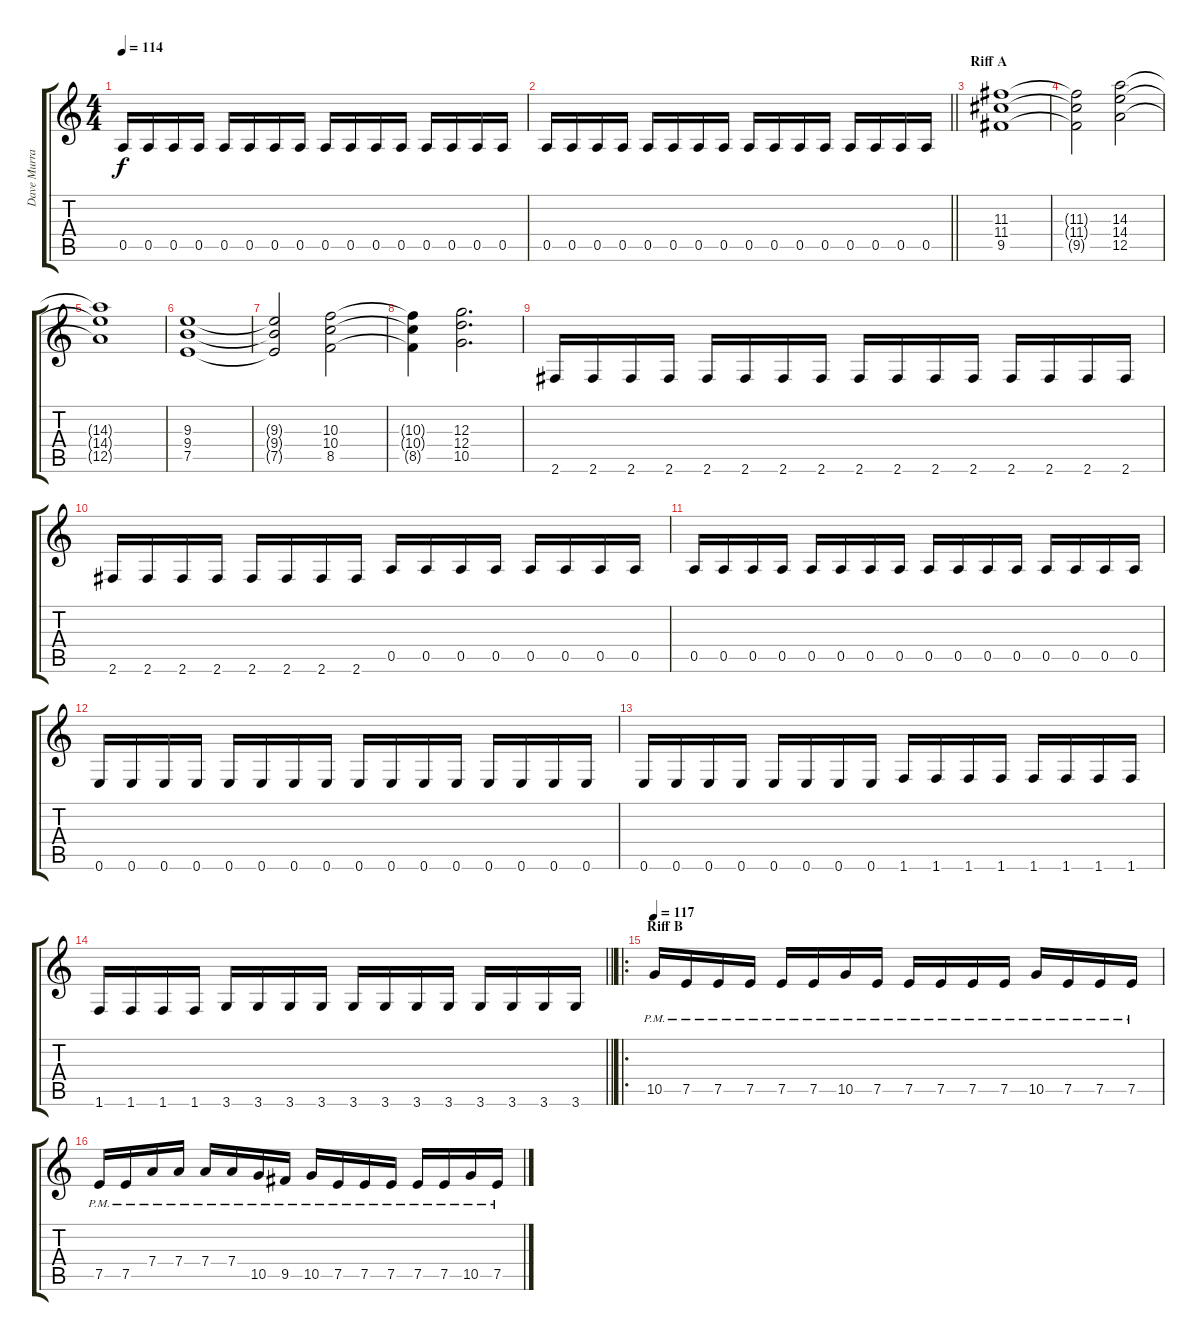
\track ("Dave Murray" "Dave Murra") {instrument distortionguitar}
\staff {score tabs}
\tuning (E4 B3 G3 D3 A2 E2) {hide}
\ts (4 4)
\tempo 114
\clef g2
\ks c
0.5.16{dy f} 0.5.16 0.5.16 0.5.16 0.5.16 0.5.16 0.5.16 0.5.16 0.5.16 0.5.16 0.5.16 0.5.16 0.5.16 0.5.16 0.5.16 0.5.16 |
\barLineRight lightlight
0.5.16 0.5.16 0.5.16 0.5.16 0.5.16 0.5.16 0.5.16 0.5.16 0.5.16 0.5.16 0.5.16 0.5.16 0.5.16 0.5.16 0.5.16 0.5.16 |
\section ("" "Riff A")
(11.3 11.4 9.5).1 |
(11.3{t} 11.4{t} 9.5{t}).2 (14.3 14.4 12.5).2 |
(14.3{t} 14.4{t} 12.5{t}).1 |
(9.3 9.4 7.5).1 |
(9.3{t} 9.4{t} 7.5{t}).2 (10.3 10.4 8.5).2 |
(10.3{t} 10.4{t} 8.5{t}).4 (12.3 12.4 10.5).2{d} |
2.6.16 2.6.16 2.6.16 2.6.16 2.6.16 2.6.16 2.6.16 2.6.16 2.6.16 2.6.16 2.6.16 2.6.16 2.6.16 2.6.16 2.6.16 2.6.16 |
2.6.16 2.6.16 2.6.16 2.6.16 2.6.16 2.6.16 2.6.16 2.6.16 0.5.16 0.5.16 0.5.16 0.5.16 0.5.16 0.5.16 0.5.16 0.5.16 |
0.5.16 0.5.16 0.5.16 0.5.16 0.5.16 0.5.16 0.5.16 0.5.16 0.5.16 0.5.16 0.5.16 0.5.16 0.5.16 0.5.16 0.5.16 0.5.16 |
0.6.16 0.6.16 0.6.16 0.6.16 0.6.16 0.6.16 0.6.16 0.6.16 0.6.16 0.6.16 0.6.16 0.6.16 0.6.16 0.6.16 0.6.16 0.6.16 |
0.6.16 0.6.16 0.6.16 0.6.16 0.6.16 0.6.16 0.6.16 0.6.16 1.6.16 1.6.16 1.6.16 1.6.16 1.6.16 1.6.16 1.6.16 1.6.16 |
\barLineRight lightlight
1.6.16 1.6.16 1.6.16 1.6.16 3.6.16 3.6.16 3.6.16 3.6.16 3.6.16 3.6.16 3.6.16 3.6.16 3.6.16 3.6.16 3.6.16 3.6.16 |
\ro
\section ("" "Riff B")
\tempo 117
10.5{pm}.16 7.5{pm}.16 7.5{pm}.16 7.5{pm}.16 7.5{pm}.16 7.5{pm}.16 10.5{pm}.16 7.5{pm}.16 7.5{pm}.16 7.5{pm}.16 7.5{pm}.16 7.5{pm}.16 10.5{pm}.16 7.5{pm}.16 7.5{pm}.16 7.5{pm}.16 |
7.5{pm}.16 7.5{pm}.16 7.4{pm}.16 7.4{pm}.16 7.4{pm}.16 7.4{pm}.16 10.5{pm}.16 9.5{pm}.16 10.5{pm}.16 7.5{pm}.16 7.5{pm}.16 7.5{pm}.16 7.5{pm}.16 7.5{pm}.16 10.5{pm}.16 7.5{pm}.16
